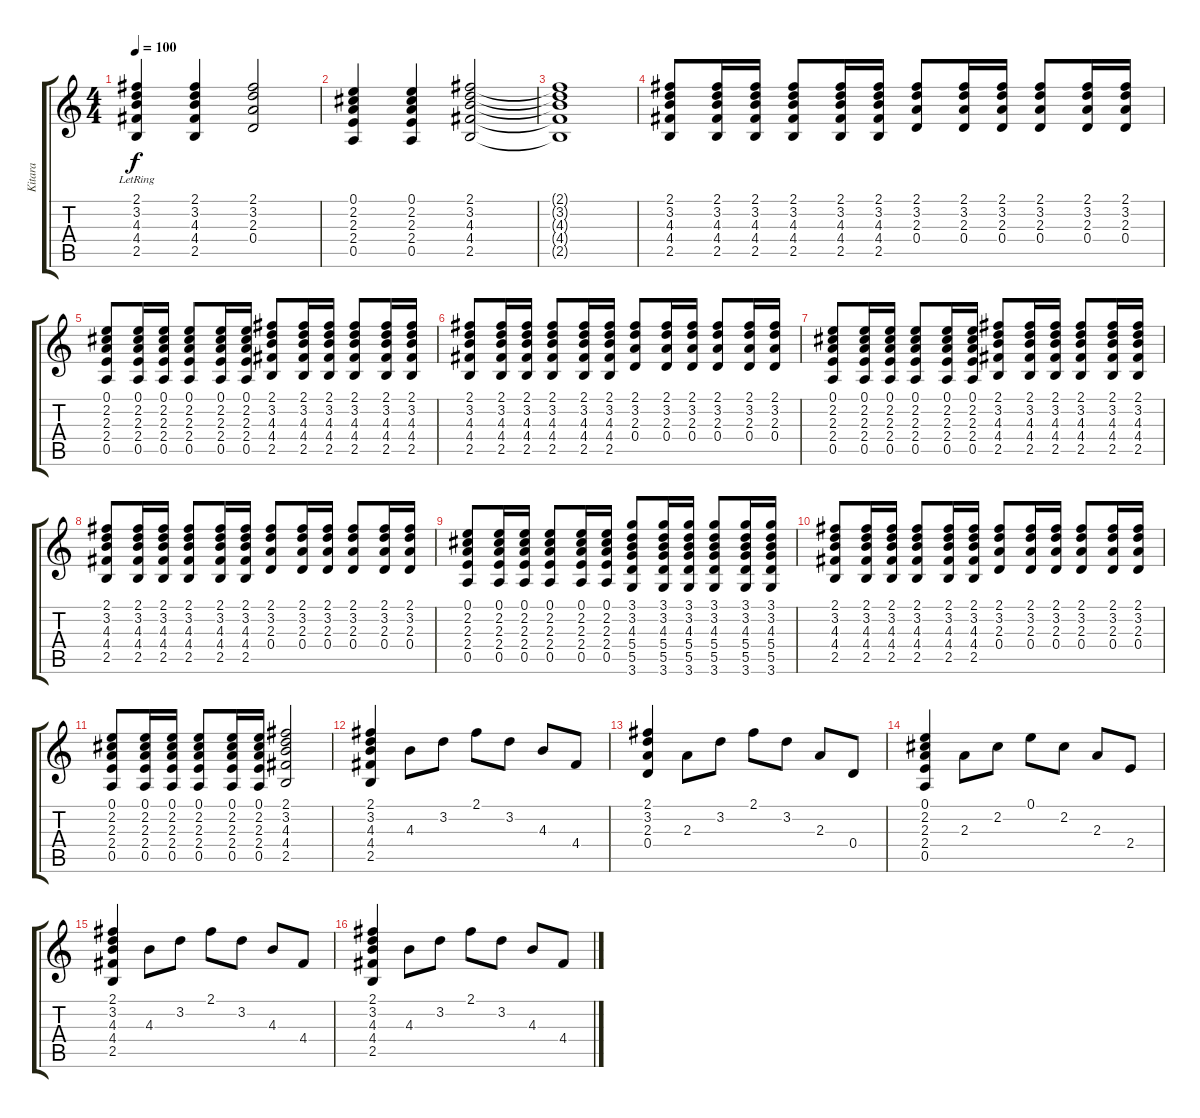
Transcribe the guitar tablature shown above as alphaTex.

\track ("Kitara" "Kitara") {instrument electricguitarclean}
\staff {score tabs}
\tuning (E4 B3 G3 D3 A2 E2) {hide}
\ts (4 4)
\tempo 100
\clef g2
\ks c
(2.1{lr} 3.2 4.3 4.4 2.5).4{dy f} (2.1 3.2 4.3 4.4 2.5).4 (2.1 3.2 2.3 0.4).2 |
(0.1 2.2 2.3 2.4 0.5).4 (0.1 2.2 2.3 2.4 0.5).4 (2.1 3.2 4.3 4.4 2.5).2 |
(2.1{t} 3.2{t} 4.3{t} 4.4{t} 2.5{t}).1 |
(2.1 3.2 4.3 4.4 2.5).8 (2.1 3.2 4.3 4.4 2.5).16 (2.1 3.2 4.3 4.4 2.5).16 (2.1 3.2 4.3 4.4 2.5).8 (2.1 3.2 4.3 4.4 2.5).16 (2.1 3.2 4.3 4.4 2.5).16 (2.1 3.2 2.3 0.4).8 (2.1 3.2 2.3 0.4).16 (2.1 3.2 2.3 0.4).16 (2.1 3.2 2.3 0.4).8 (2.1 3.2 2.3 0.4).16 (2.1 3.2 2.3 0.4).16 |
(0.1 2.2 2.3 2.4 0.5).8 (0.1 2.2 2.3 2.4 0.5).16 (0.1 2.2 2.3 2.4 0.5).16 (0.1 2.2 2.3 2.4 0.5).8 (0.1 2.2 2.3 2.4 0.5).16 (0.1 2.2 2.3 2.4 0.5).16 (2.1 3.2 4.3 4.4 2.5).8 (2.1 3.2 4.3 4.4 2.5).16 (2.1 3.2 4.3 4.4 2.5).16 (2.1 3.2 4.3 4.4 2.5).8 (2.1 3.2 4.3 4.4 2.5).16 (2.1 3.2 4.3 4.4 2.5).16 |
(2.1 3.2 4.3 4.4 2.5).8 (2.1 3.2 4.3 4.4 2.5).16 (2.1 3.2 4.3 4.4 2.5).16 (2.1 3.2 4.3 4.4 2.5).8 (2.1 3.2 4.3 4.4 2.5).16 (2.1 3.2 4.3 4.4 2.5).16 (2.1 3.2 2.3 0.4).8 (2.1 3.2 2.3 0.4).16 (2.1 3.2 2.3 0.4).16 (2.1 3.2 2.3 0.4).8 (2.1 3.2 2.3 0.4).16 (2.1 3.2 2.3 0.4).16 |
(0.1 2.2 2.3 2.4 0.5).8 (0.1 2.2 2.3 2.4 0.5).16 (0.1 2.2 2.3 2.4 0.5).16 (0.1 2.2 2.3 2.4 0.5).8 (0.1 2.2 2.3 2.4 0.5).16 (0.1 2.2 2.3 2.4 0.5).16 (2.1 3.2 4.3 4.4 2.5).8 (2.1 3.2 4.3 4.4 2.5).16 (2.1 3.2 4.3 4.4 2.5).16 (2.1 3.2 4.3 4.4 2.5).8 (2.1 3.2 4.3 4.4 2.5).16 (2.1 3.2 4.3 4.4 2.5).16 |
(2.1 3.2 4.3 4.4 2.5).8 (2.1 3.2 4.3 4.4 2.5).16 (2.1 3.2 4.3 4.4 2.5).16 (2.1 3.2 4.3 4.4 2.5).8 (2.1 3.2 4.3 4.4 2.5).16 (2.1 3.2 4.3 4.4 2.5).16 (2.1 3.2 2.3 0.4).8 (2.1 3.2 2.3 0.4).16 (2.1 3.2 2.3 0.4).16 (2.1 3.2 2.3 0.4).8 (2.1 3.2 2.3 0.4).16 (2.1 3.2 2.3 0.4).16 |
(0.1 2.2 2.3 2.4 0.5).8 (0.1 2.2 2.3 2.4 0.5).16 (0.1 2.2 2.3 2.4 0.5).16 (0.1 2.2 2.3 2.4 0.5).8 (0.1 2.2 2.3 2.4 0.5).16 (0.1 2.2 2.3 2.4 0.5).16 (3.1 3.2 4.3 5.4 5.5 3.6).8 (3.1 3.2 4.3 5.4 5.5 3.6).16 (3.1 3.2 4.3 5.4 5.5 3.6).16 (3.1 3.2 4.3 5.4 5.5 3.6).8 (3.1 3.2 4.3 5.4 5.5 3.6).16 (3.1 3.2 4.3 5.4 5.5 3.6).16 |
(2.1 3.2 4.3 4.4 2.5).8 (2.1 3.2 4.3 4.4 2.5).16 (2.1 3.2 4.3 4.4 2.5).16 (2.1 3.2 4.3 4.4 2.5).8 (2.1 3.2 4.3 4.4 2.5).16 (2.1 3.2 4.3 4.4 2.5).16 (2.1 3.2 2.3 0.4).8 (2.1 3.2 2.3 0.4).16 (2.1 3.2 2.3 0.4).16 (2.1 3.2 2.3 0.4).8 (2.1 3.2 2.3 0.4).16 (2.1 3.2 2.3 0.4).16 |
(0.1 2.2 2.3 2.4 0.5).8 (0.1 2.2 2.3 2.4 0.5).16 (0.1 2.2 2.3 2.4 0.5).16 (0.1 2.2 2.3 2.4 0.5).8 (0.1 2.2 2.3 2.4 0.5).16 (0.1 2.2 2.3 2.4 0.5).16 (2.1 3.2 4.3 4.4 2.5).2 |
(2.1 3.2 4.3 4.4 2.5).4 4.3.8 3.2.8 2.1.8 3.2.8 4.3.8 4.4.8 |
(2.1 3.2 2.3 0.4).4 2.3.8 3.2.8 2.1.8 3.2.8 2.3.8 0.4.8 |
(0.1 2.2 2.3 2.4 0.5).4 2.3.8 2.2.8 0.1.8 2.2.8 2.3.8 2.4.8 |
(2.1 3.2 4.3 4.4 2.5).4 4.3.8 3.2.8 2.1.8 3.2.8 4.3.8 4.4.8 |
(2.1 3.2 4.3 4.4 2.5).4 4.3.8 3.2.8 2.1.8 3.2.8 4.3.8 4.4.8
